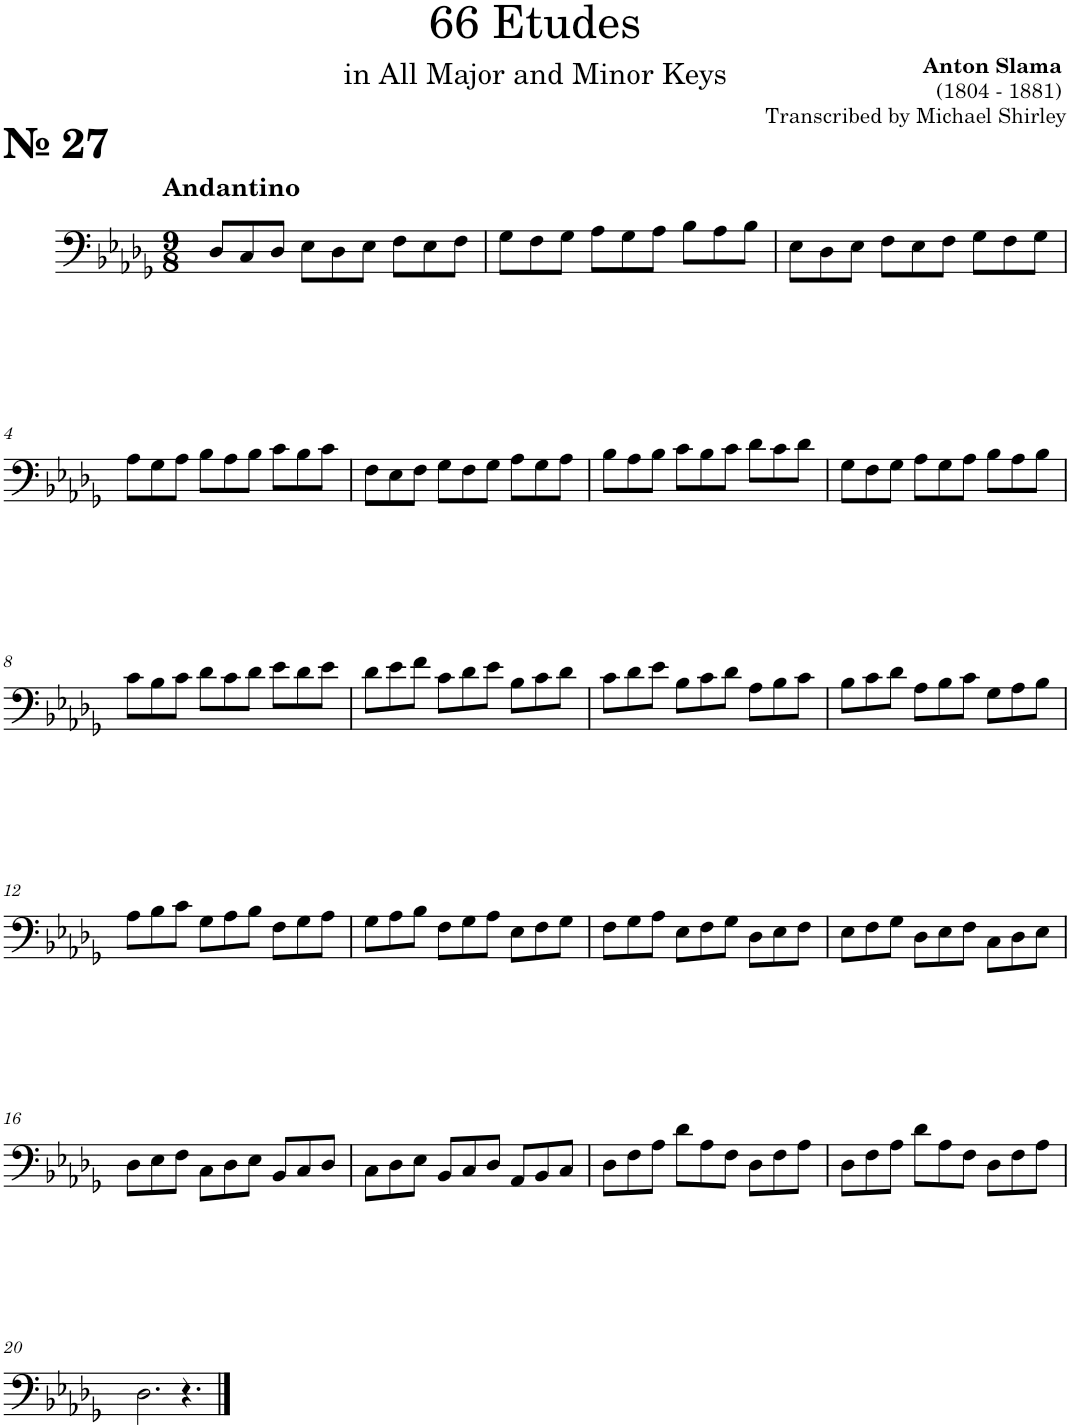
**kern
*part1
*staff1
*I"Trombone
*I'Tbn.
*clefF4
*k[b-e-a-d-g-]
*M9/8
=1
!LO:TX:a:B:t=№ 27
!LO:TX:a:B:t=Andantino
8D-/L
8C/
8D-/J
8E-\L
8D-\
8E-\J
8F\L
8E-\
8F\J
=2
8G-\L
8F\
8G-\J
8A-\L
8G-\
8A-\J
8B-\L
8A-\
8B-\J
=3
8E-\L
8D-\
8E-\J
8F\L
8E-\
8F\J
8G-\L
8F\
8G-\J
!!LO:LB:g=z
=4
8A-\L
8G-\
8A-\J
8B-\L
8A-\
8B-\J
8c\L
8B-\
8c\J
=5
8F\L
8E-\
8F\J
8G-\L
8F\
8G-\J
8A-\L
8G-\
8A-\J
=6
8B-\L
8A-\
8B-\J
8c\L
8B-\
8c\J
8d-\L
8c\
8d-\J
=7
8G-\L
8F\
8G-\J
8A-\L
8G-\
8A-\J
8B-\L
8A-\
8B-\J
!!LO:LB:g=z
=8
8c\L
8B-\
8c\J
8d-\L
8c\
8d-\J
8e-\L
8d-\
8e-\J
=9
8d-\L
8e-\
8f\J
8c\L
8d-\
8e-\J
8B-\L
8c\
8d-\J
=10
8c\L
8d-\
8e-\J
8B-\L
8c\
8d-\J
8A-\L
8B-\
8c\J
=11
8B-\L
8c\
8d-\J
8A-\L
8B-\
8c\J
8G-\L
8A-\
8B-\J
!!LO:LB:g=z
=12
8A-\L
8B-\
8c\J
8G-\L
8A-\
8B-\J
8F\L
8G-\
8A-\J
=13
8G-\L
8A-\
8B-\J
8F\L
8G-\
8A-\J
8E-\L
8F\
8G-\J
=14
8F\L
8G-\
8A-\J
8E-\L
8F\
8G-\J
8D-\L
8E-\
8F\J
=15
8E-\L
8F\
8G-\J
8D-\L
8E-\
8F\J
8C\L
8D-\
8E-\J
!!LO:LB:g=z
=16
8D-\L
8E-\
8F\J
8C\L
8D-\
8E-\J
8BB-/L
8C/
8D-/J
=17
8C\L
8D-\
8E-\J
8BB-/L
8C/
8D-/J
8AA-/L
8BB-/
8C/J
=18
8D-\L
8F\
8A-\J
8d-\L
8A-\
8F\J
8D-\L
8F\
8A-\J
=19
8D-\L
8F\
8A-\J
8d-\L
8A-\
8F\J
8D-\L
8F\
8A-\J
!!LO:LB:g=z
=20
2.D-\
4.r
==
*-
